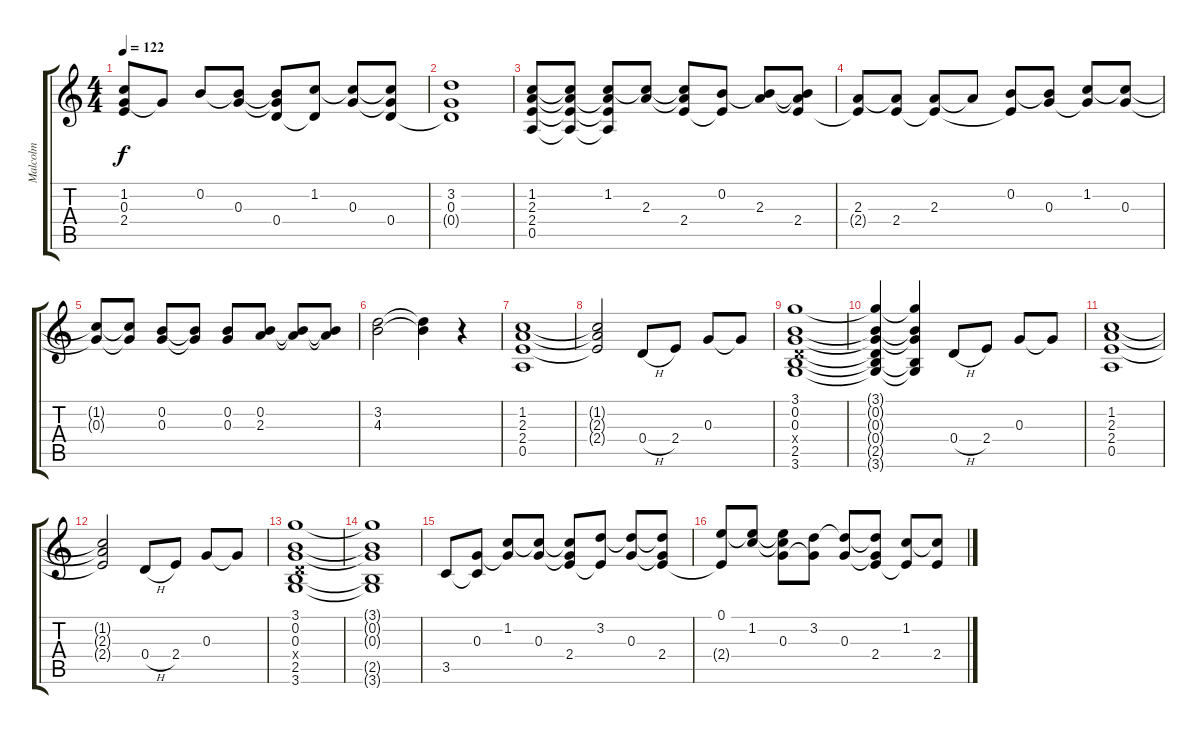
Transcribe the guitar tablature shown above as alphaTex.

\track ("Malcolm" "Malcolm") {instrument distortionguitar}
\staff {score tabs}
\tuning (E4 B3 G3 D3 A2 E2) {hide}
\ts (4 4)
\tempo 122
\clef g2
\ks c
(1.2{t} 0.3 2.4{t}).8{dy f} 0.3{t}.8 0.2.8 (0.2{t} 0.3).8 (0.2{t} 0.3{t} 0.4).8 (1.2 0.4{t}).8 (1.2{t} 0.3).8 (1.2{t} 0.3{t} 0.4).8 |
(3.2 0.3 0.4{t}).1 |
(1.2 2.3 2.4 0.5).8 (1.2{t} 2.3{t} 2.4{t} 0.5{t}).8 (1.2 2.3{t} 2.4{t} 0.5{t}).8 (1.2{t} 2.3).8 (1.2{t} 2.3{t} 2.4).8 (0.2 2.4{t}).8 (0.2{t} 2.3).8 (0.2{t} 2.3{t} 2.4).8 |
(2.3 2.4{t}).8 (2.3{t} 2.4).8 (2.3 2.4{t}).8 2.3{t}.8 (0.2 2.4{t}).8 (0.2{t} 0.3).8 (1.2 0.3{t}).8 (1.2{t} 0.3).8 |
(1.2{t} 0.3{t}).8 (1.2{t} 0.3{t}).8 (0.2 0.3).8 (0.2{t} 0.3{t}).8 (0.2 0.3).8 (0.2 2.3).8 (0.2{t} 2.3{t}).8 (0.2{t} 2.3{t}).8 |
(3.2 4.3).2 (3.2{t} 4.3{t}).4 r.4 |
(1.2 2.3 2.4 0.5).1 |
(1.2{t} 2.3{t} 2.4{t}).2 0.4{h}.8 2.4.8 0.3.8 0.3{t}.8 |
(3.1 0.2 0.3 0.4{x} 2.5 3.6).1 |
(3.1{t} 0.2{t} 0.3{t} 0.4{t} 2.5{t} 3.6{t}).4 (3.1{t} 0.2{t} 0.3{t} 2.5{t} 3.6{t}).4 0.4{h}.8 2.4.8 0.3.8 0.3{t}.8 |
(1.2 2.3 2.4 0.5).1 |
(1.2{t} 2.3{t} 2.4{t}).2 0.4{h}.8 2.4.8 0.3.8 0.3{t}.8 |
(3.1 0.2 0.3 0.4{x} 2.5 3.6).1 |
(3.1{t} 0.2{t} 0.3{t} 2.5{t} 3.6{t}).1 |
3.5.8 (0.3 3.5{t}).8 (1.2 0.3{t}).8 (1.2{t} 0.3).8 (1.2{t} 0.3{t} 2.4).8 (3.2 2.4{t}).8 (3.2{t} 0.3).8 (3.2{t} 0.3{t} 2.4).8 |
(0.1 2.4{t}).8 (0.1{t} 1.2).8 (0.1{t} 1.2{t} 0.3).8 (3.2 0.3{t}).8 (3.2{t} 0.3).8 (3.2{t} 0.3{t} 2.4).8 (1.2 2.4{t}).8 (1.2{t} 2.4).8
